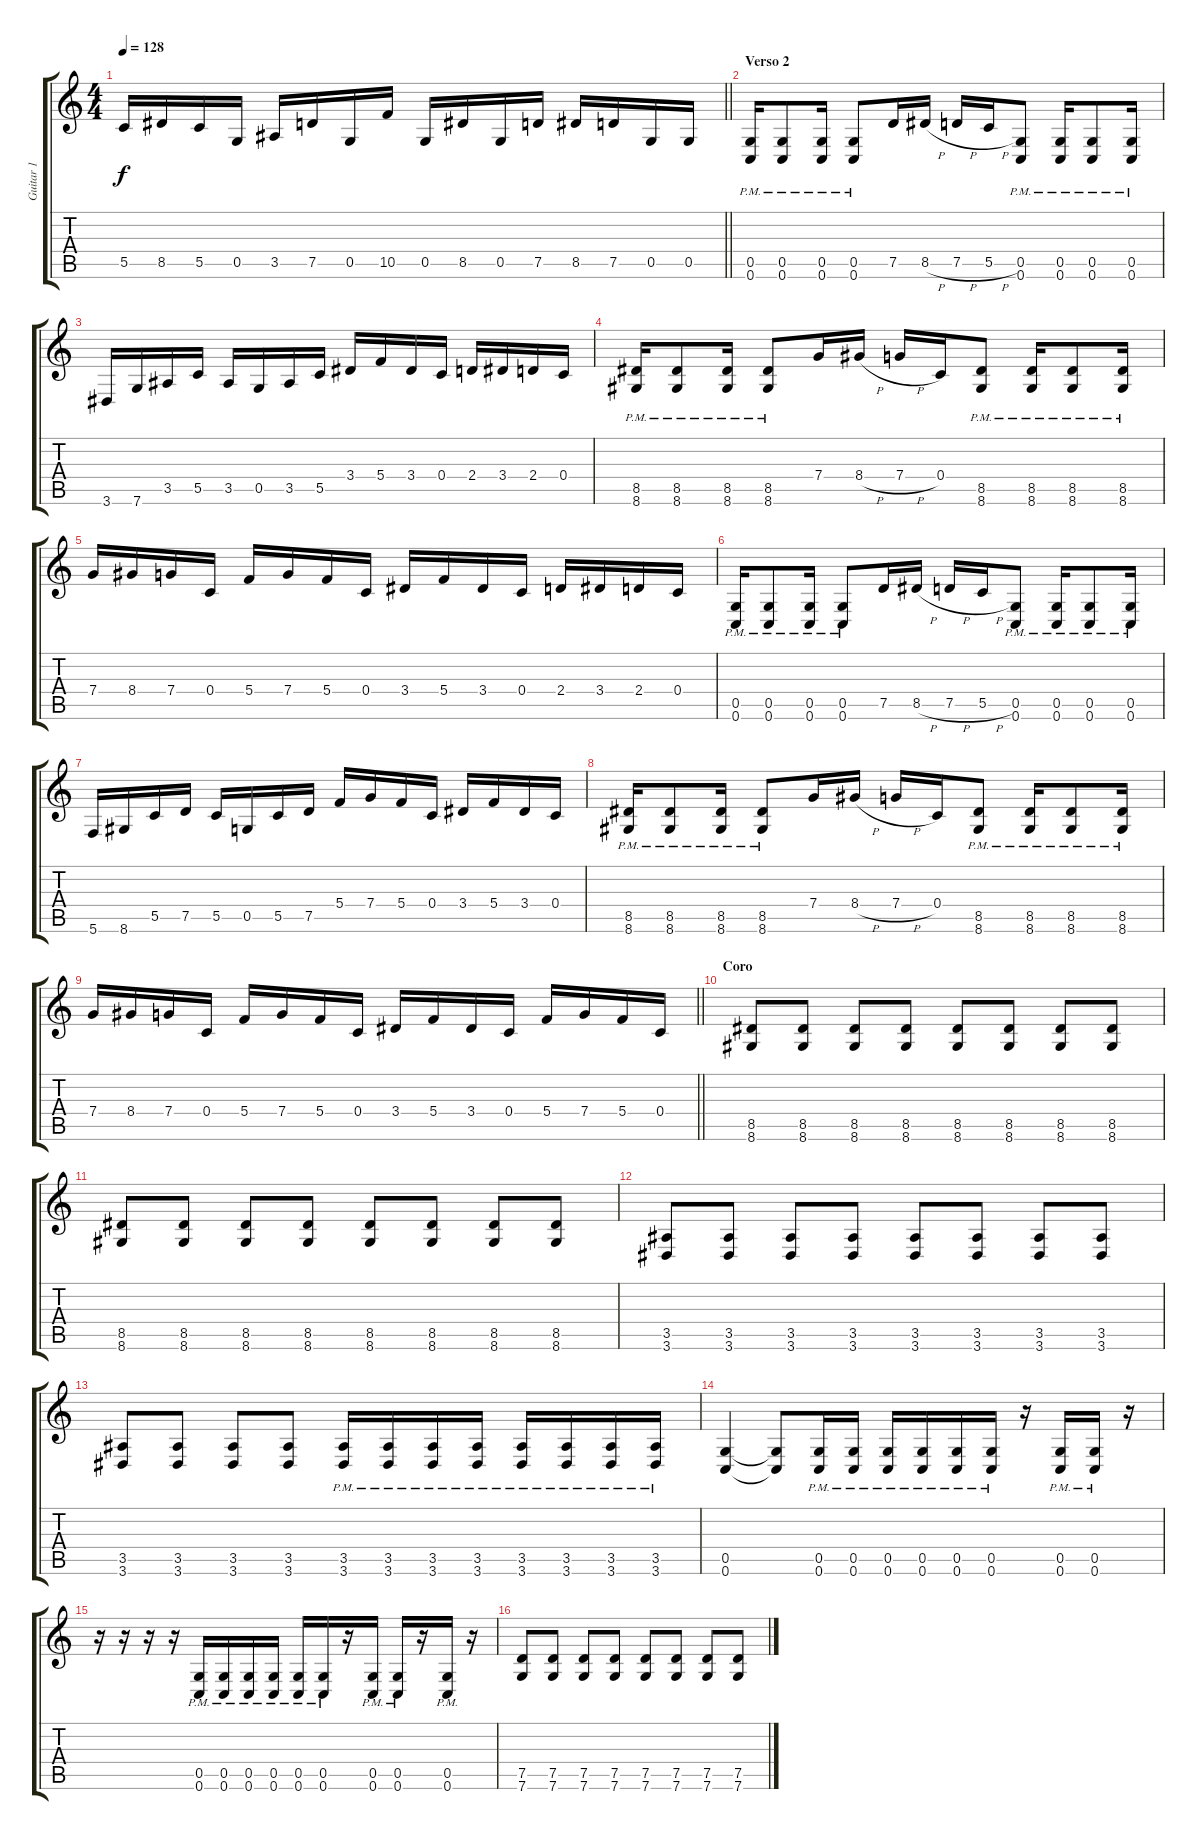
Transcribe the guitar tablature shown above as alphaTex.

\track ("Guitar 1" "Guitar 1") {instrument overdrivenguitar}
\staff {score tabs}
\tuning (D4 A3 F3 C3 G2 C2) {hide}
\ts (4 4)
\tempo 128
\clef g2
\barLineRight lightlight
\ks c
5.5.16{dy f} 8.5.16 5.5.16 0.5.16 3.5.16 7.5.16 0.5.16 10.5.16 0.5.16 8.5.16 0.5.16 7.5.16 8.5.16 7.5.16 0.5.16 0.5.16 |
\section ("" "Verso 2")
(0.5{pm} 0.6).16 (0.5{pm} 0.6).8 (0.5{pm} 0.6).16 (0.5{pm} 0.6).8 7.5.16 8.5{h}.16 7.5{h}.16 5.5{h}.16 (0.5{pm} 0.6).8 (0.5{pm} 0.6).16 (0.5{pm} 0.6).8 (0.5{pm} 0.6).16 |
3.6.16 7.6.16 3.5.16 5.5.16 3.5.16 0.5.16 3.5.16 5.5.16 3.4.16 5.4.16 3.4.16 0.4.16 2.4.16 3.4.16 2.4.16 0.4.16 |
(8.5{pm} 8.6).16 (8.5{pm} 8.6).8 (8.5{pm} 8.6).16 (8.5{pm} 8.6).8 7.4.16 8.4{h}.16 7.4{h}.16 0.4.16 (8.5{pm} 8.6).8 (8.5{pm} 8.6).16 (8.5{pm} 8.6).8 (8.5{pm} 8.6).16 |
7.4.16 8.4.16 7.4.16 0.4.16 5.4.16 7.4.16 5.4.16 0.4.16 3.4.16 5.4.16 3.4.16 0.4.16 2.4.16 3.4.16 2.4.16 0.4.16 |
(0.5{pm} 0.6).16 (0.5{pm} 0.6).8 (0.5{pm} 0.6).16 (0.5{pm} 0.6).8 7.5.16 8.5{h}.16 7.5{h}.16 5.5{h}.16 (0.5{pm} 0.6).8 (0.5{pm} 0.6).16 (0.5{pm} 0.6).8 (0.5{pm} 0.6).16 |
5.6.16 8.6.16 5.5.16 7.5.16 5.5.16 0.5.16 5.5.16 7.5.16 5.4.16 7.4.16 5.4.16 0.4.16 3.4.16 5.4.16 3.4.16 0.4.16 |
(8.5{pm} 8.6).16 (8.5{pm} 8.6).8 (8.5{pm} 8.6).16 (8.5{pm} 8.6).8 7.4.16 8.4{h}.16 7.4{h}.16 0.4.16 (8.5{pm} 8.6).8 (8.5{pm} 8.6).16 (8.5{pm} 8.6).8 (8.5{pm} 8.6).16 |
\barLineRight lightlight
7.4.16 8.4.16 7.4.16 0.4.16 5.4.16 7.4.16 5.4.16 0.4.16 3.4.16 5.4.16 3.4.16 0.4.16 5.4.16 7.4.16 5.4.16 0.4.16 |
\section ("" "Coro")
(8.5 8.6).8 (8.5 8.6).8 (8.5 8.6).8 (8.5 8.6).8 (8.5 8.6).8 (8.5 8.6).8 (8.5 8.6).8 (8.5 8.6).8 |
(8.5 8.6).8 (8.5 8.6).8 (8.5 8.6).8 (8.5 8.6).8 (8.5 8.6).8 (8.5 8.6).8 (8.5 8.6).8 (8.5 8.6).8 |
(3.5 3.6).8 (3.5 3.6).8 (3.5 3.6).8 (3.5 3.6).8 (3.5 3.6).8 (3.5 3.6).8 (3.5 3.6).8 (3.5 3.6).8 |
(3.5 3.6).8 (3.5 3.6).8 (3.5 3.6).8 (3.5 3.6).8 (3.5{pm} 3.6).16 (3.5{pm} 3.6).16 (3.5{pm} 3.6).16 (3.5{pm} 3.6).16 (3.5{pm} 3.6).16 (3.5{pm} 3.6).16 (3.5{pm} 3.6).16 (3.5{pm} 3.6).16 |
(0.5 0.6).4 (0.5{t} 0.6{t}).8 (0.5{pm} 0.6).16 (0.5{pm} 0.6).16 (0.5{pm} 0.6).16 (0.5{pm} 0.6).16 (0.5{pm} 0.6).16 (0.5{pm} 0.6).16 r.16 (0.5{pm} 0.6).16 (0.5{pm} 0.6).16 r.16 |
r.16 r.16 r.16 r.16 (0.5{pm} 0.6).16 (0.5{pm} 0.6).16 (0.5{pm} 0.6).16 (0.5{pm} 0.6).16 (0.5{pm} 0.6).16 (0.5{pm} 0.6).16 r.16 (0.5{pm} 0.6).16 (0.5{pm} 0.6).16 r.16 (0.5{pm} 0.6).16 r.16 |
(7.5 7.6).8 (7.5 7.6).8 (7.5 7.6).8 (7.5 7.6).8 (7.5 7.6).8 (7.5 7.6).8 (7.5 7.6).8 (7.5 7.6).8
